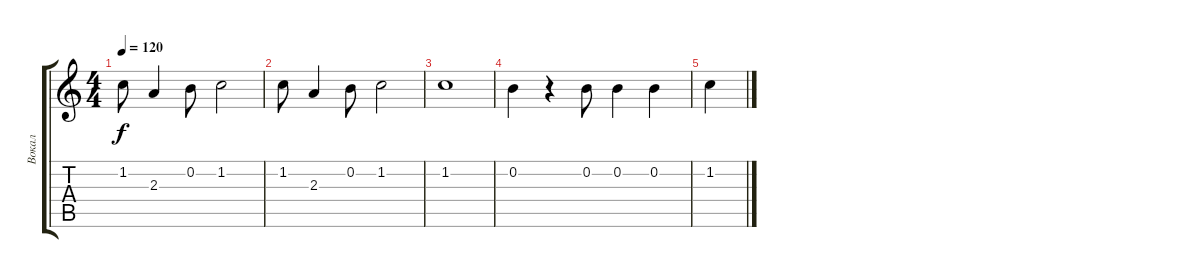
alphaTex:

\track ("Вокал" "Вокал") {instrument overdrivenguitar}
\staff {score tabs}
\tuning (E4 B3 G3 D3 A2 E2) {hide}
\ts (4 4)
\tempo 120
\clef g2
\ks c
1.2.8{dy f} 2.3.4 0.2.8 1.2.2 |
1.2.8 2.3.4 0.2.8 1.2.2 |
1.2.1 |
0.2.4 r.4 0.2.8 0.2.4 0.2.4 |
1.2.4
